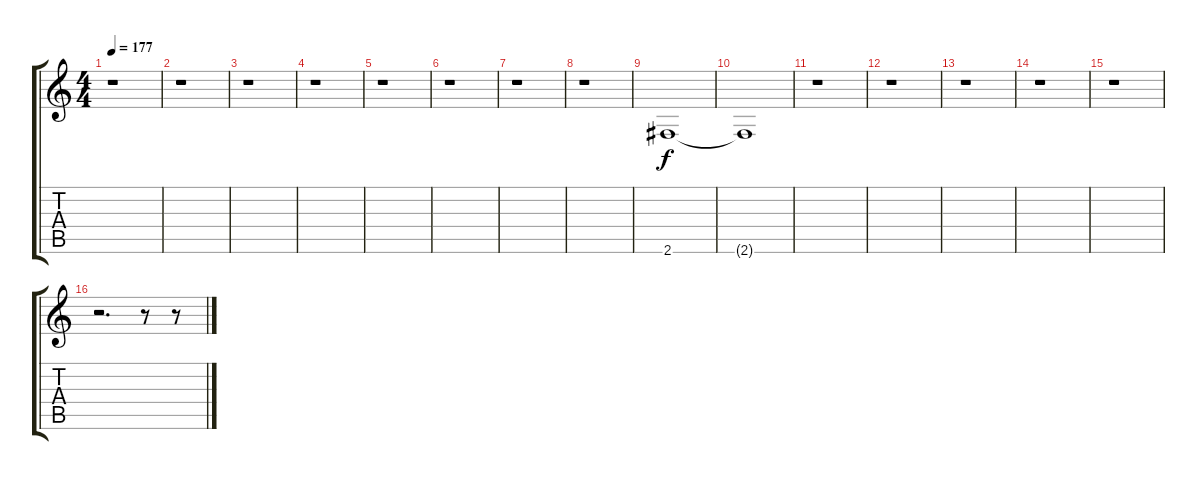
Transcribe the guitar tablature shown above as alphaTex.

\track "" {instrument fretlessbass}
\staff {score tabs}
\tuning (E4 B3 G3 D3 A2 E2) {hide}
\ts (4 4)
\tempo 177
\clef g2
\ks c
r.1{dy f} |
r.1 |
r.1 |
r.1 |
r.1 |
r.1 |
r.1 |
r.1 |
2.6.1 |
2.6{t}.1 |
r.1 |
r.1 |
r.1 |
r.1 |
r.1 |
r.2{d} r.8 r.8
